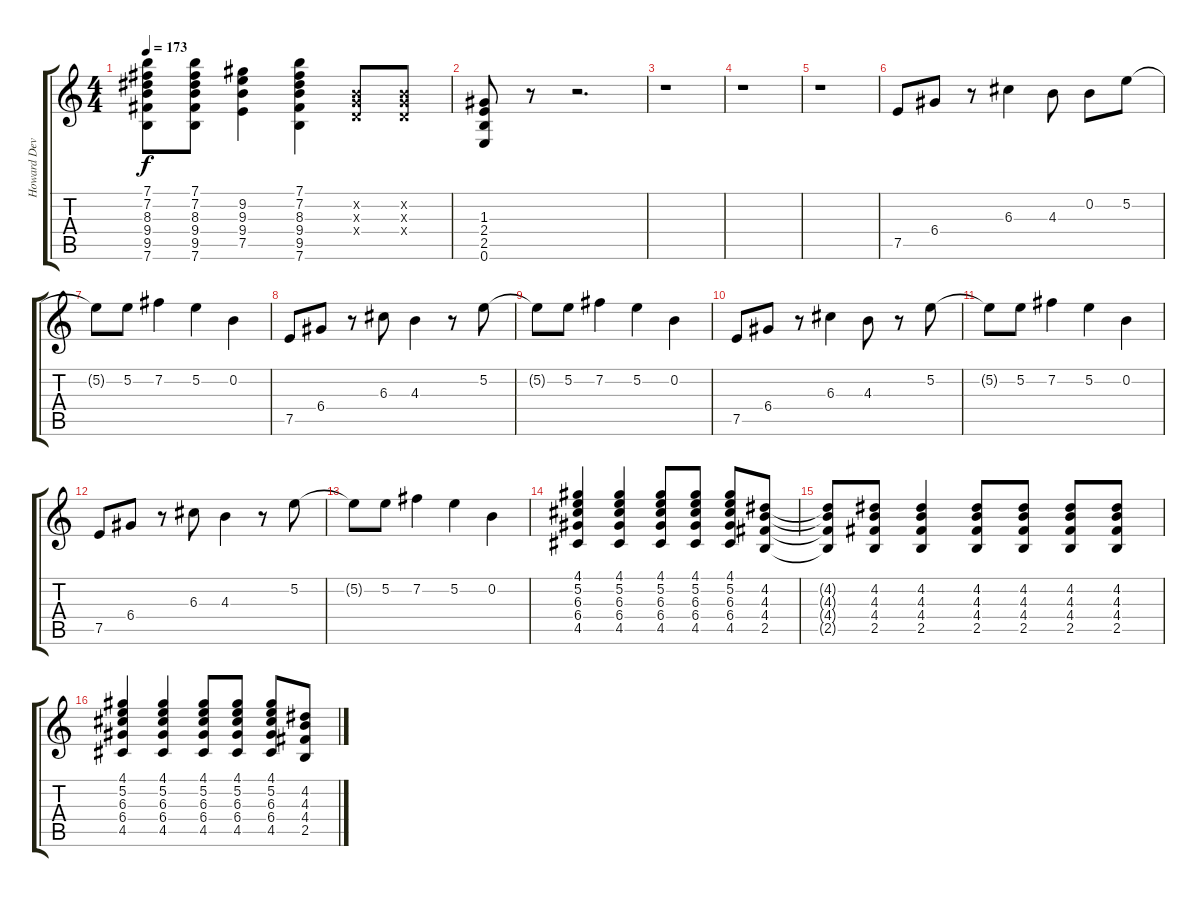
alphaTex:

\track ("Howard Devoto" "Howard Dev") {instrument distortionguitar}
\staff {score tabs}
\tuning (E4 B3 G3 D3 A2 E2) {hide}
\ts (4 4)
\tempo 173
\clef g2
\ks c
(7.1{t} 7.2{t} 8.3{t} 9.4{t} 9.5{t} 7.6{t}).8{dy f} (7.1 7.2 8.3 9.4 9.5 7.6).8 (9.2 9.3 9.4 7.5).4 (7.1 7.2 8.3 9.4 9.5 7.6).4 (0.2{x} 0.3{x} 0.4{x}).8 (0.2{x} 0.3{x} 0.4{x}).8 |
(1.3 2.4 2.5 0.6).8 r.8 r.2{d} |
r.1 |
r.1 |
r.1 |
7.5.8 6.4.8 r.8 6.3.4 4.3.8 0.2.8 5.2.8 |
5.2{t}.8 5.2.8 7.2.4 5.2.4 0.2.4 |
7.5.8 6.4.8 r.8 6.3.8 4.3.4 r.8 5.2.8 |
5.2{t}.8 5.2.8 7.2.4 5.2.4 0.2.4 |
7.5.8 6.4.8 r.8 6.3.4 4.3.8 r.8 5.2.8 |
5.2{t}.8 5.2.8 7.2.4 5.2.4 0.2.4 |
7.5.8 6.4.8 r.8 6.3.8 4.3.4 r.8 5.2.8 |
5.2{t}.8 5.2.8 7.2.4 5.2.4 0.2.4 |
(4.1 5.2 6.3 6.4 4.5).4 (4.1 5.2 6.3 6.4 4.5).4 (4.1 5.2 6.3 6.4 4.5).8 (4.1 5.2 6.3 6.4 4.5).8 (4.1 5.2 6.3 6.4 4.5).8 (4.2 4.3 4.4 2.5).8 |
(4.2{t} 4.3{t} 4.4{t} 2.5{t}).8 (4.2 4.3 4.4 2.5).8 (4.2 4.3 4.4 2.5).4 (4.2 4.3 4.4 2.5).8 (4.2 4.3 4.4 2.5).8 (4.2 4.3 4.4 2.5).8 (4.2 4.3 4.4 2.5).8 |
(4.1 5.2 6.3 6.4 4.5).4 (4.1 5.2 6.3 6.4 4.5).4 (4.1 5.2 6.3 6.4 4.5).8 (4.1 5.2 6.3 6.4 4.5).8 (4.1 5.2 6.3 6.4 4.5).8 (4.2 4.3 4.4 2.5).8
